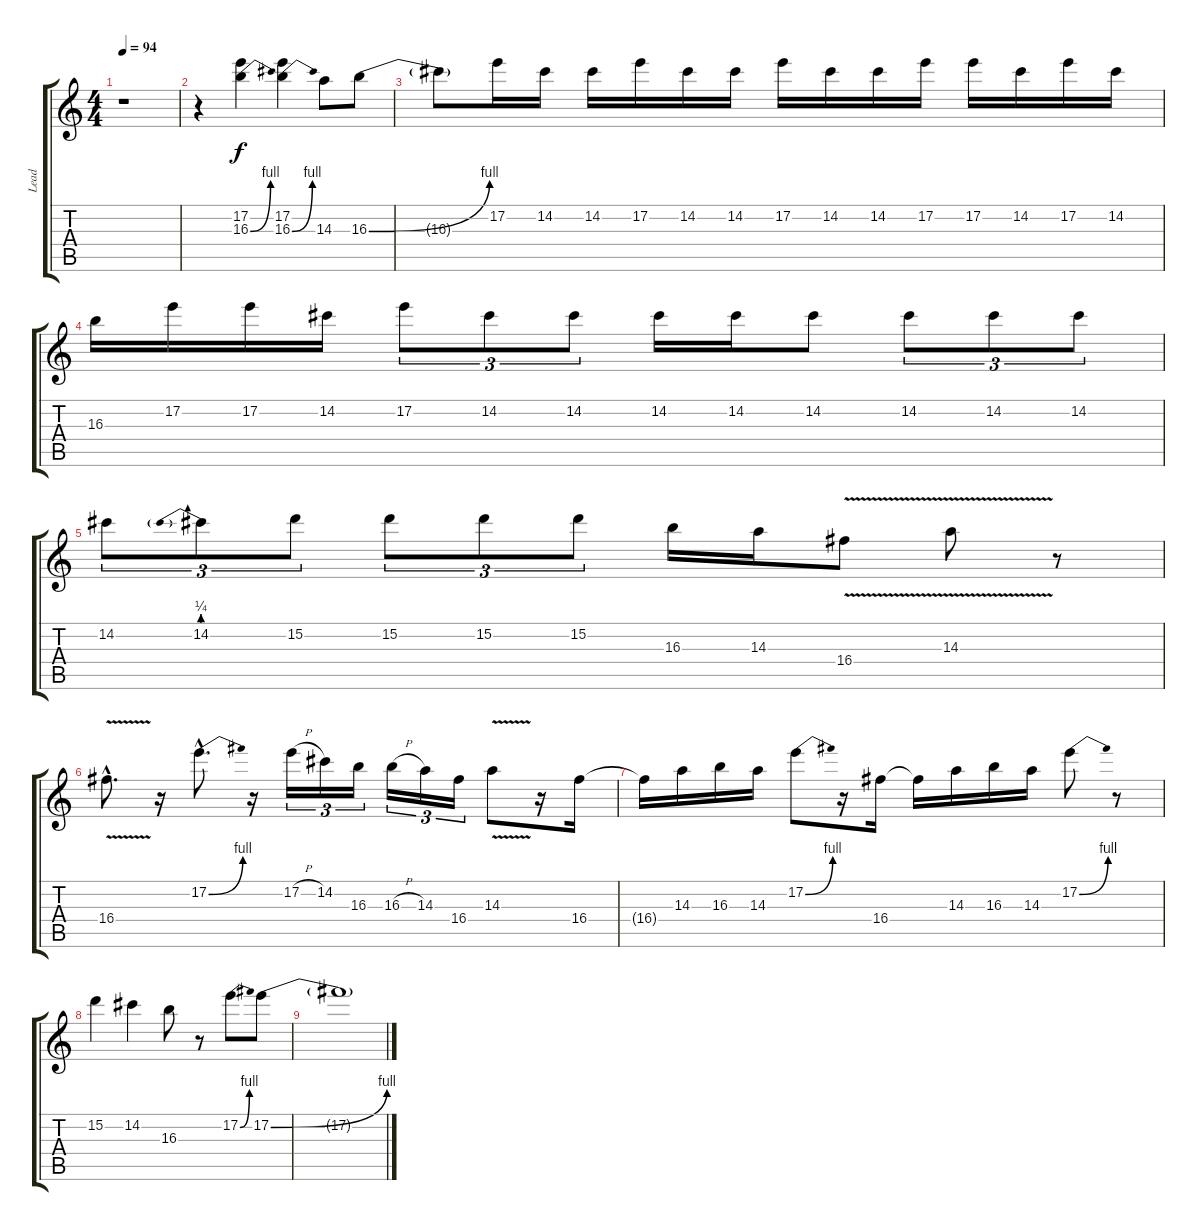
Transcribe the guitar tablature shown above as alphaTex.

\track ("Lead" "Lead") {instrument overdrivenguitar}
\staff {score tabs}
\tuning (E4 B3 G3 D3 A2 E2) {hide}
\ts (4 4)
\tempo 94
\clef g2
\ks c
r.1{dy f} |
r.4 (17.2 16.3{be (bend 0 0 60 4)}).4 (17.2 16.3{be (bend 0 0 60 4)}).4 14.3.8 16.3{be (bend 0 0 60 4)}.8 |
16.3{t}.8 17.2.16 14.2.16 14.2.16 17.2.16 14.2.16 14.2.16 17.2.16 14.2.16 14.2.16 17.2.16 17.2.16 14.2.16 17.2.16 14.2.16 |
16.3.16 17.2.16 17.2.16 14.2.16 17.2.8{tu (3 2)} 14.2.8{tu (3 2)} 14.2.8{tu (3 2)} 14.2.16 14.2.16 14.2.8 14.2.8{tu (3 2)} 14.2.8{tu (3 2)} 14.2.8{tu (3 2)} |
14.2.8{tu (3 2)} 14.2{be (prebend 0 1 60 1)}.8{tu (3 2)} 15.2.8{tu (3 2)} 15.2.8{tu (3 2)} 15.2.8{tu (3 2)} 15.2.8{tu (3 2)} 16.3.16 14.3.16 16.4{v}.8 14.3{v}.8 r.8 |
16.4{v hac}.8{d} r.16 17.2{be (bend 0 0 60 4) hac}.8{d} r.16 17.2{h}.16{tu (3 2)} 14.2.16{tu (3 2)} 16.3.16{tu (3 2)} 16.3{h}.16{tu (3 2)} 14.3.16{tu (3 2)} 16.4.16{tu (3 2)} 14.3{v}.8 r.16 16.4.16 |
16.4{t}.16 14.3.16 16.3.16 14.3.16 17.2{be (bend 0 0 60 4)}.8 r.16 16.4.16 16.4{t}.16 14.3.16 16.3.16 14.3.16 17.2{be (bend 0 0 60 4)}.8 r.8 |
15.2.4 14.2.4 16.3.8 r.8 17.2{be (bend 0 0 60 4)}.8 17.2{be (bend 0 0 60 4)}.8 |
17.2{t}.1
